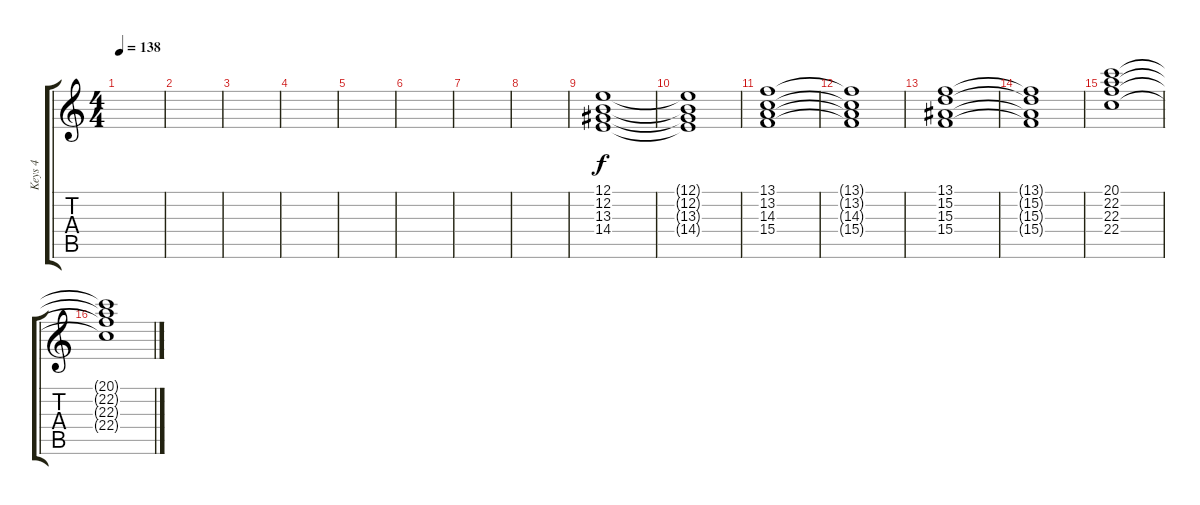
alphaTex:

\track ("Keys 4" "Keys 4") {instrument stringensemble1}
\staff {score tabs}
\tuning (E4 B3 G3 D3 A2 E2) {hide}
\ts (4 4)
\tempo 138
\clef g2
\ks c
|
|
|
|
|
|
|
|
(12.1 12.2 13.3 14.4).1 |
(12.1{t} 12.2{t} 13.3{t} 14.4{t}).1 |
(13.1 13.2 14.3 15.4).1 |
(13.1{t} 13.2{t} 14.3{t} 15.4{t}).1 |
(13.1 15.2 15.3 15.4).1 |
(13.1{t} 15.2{t} 15.3{t} 15.4{t}).1 |
(20.1 22.2 22.3 22.4).1 |
(20.1{t} 22.2{t} 22.3{t} 22.4{t}).1
